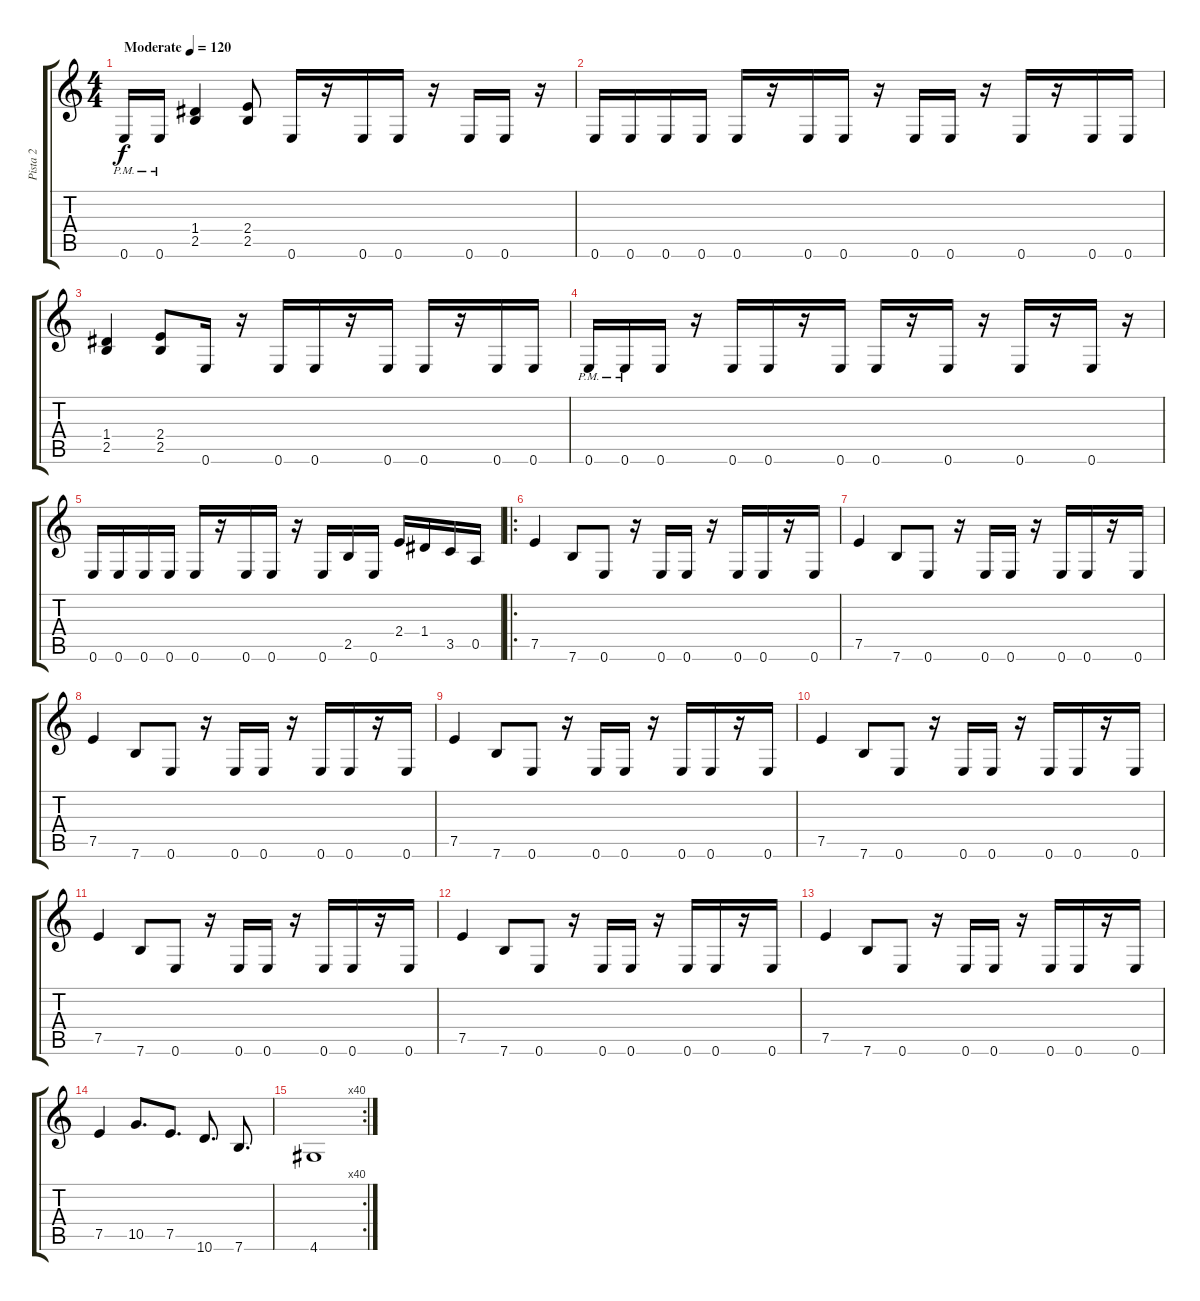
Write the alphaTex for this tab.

\track ("Pista 2" "Pista 2") {instrument distortionguitar}
\staff {score tabs}
\tuning (E4 B3 G3 D3 A2 E2) {hide}
\ts (4 4)
\tempo (120 "Moderate")
\clef g2
\ks c
0.6{pm}.16{dy f instrument distortionguitar} 0.6{pm}.16 (1.4 2.5).4 (2.4 2.5).8 0.6.16 r.16 0.6.16 0.6.16 r.16 0.6.16 0.6.16 r.16 |
0.6.16 0.6.16 0.6.16 0.6.16 0.6.16 r.16 0.6.16 0.6.16 r.16 0.6.16 0.6.16 r.16 0.6.16 r.16 0.6.16 0.6.16 |
(1.4 2.5).4 (2.4 2.5).8 0.6.16 r.16 0.6.16 0.6.16 r.16 0.6.16 0.6.16 r.16 0.6.16 0.6.16 |
0.6{pm}.16 0.6{pm}.16 0.6.16 r.16 0.6.16 0.6.16 r.16 0.6.16 0.6.16 r.16 0.6.16 r.16 0.6.16 r.16 0.6.16 r.16 |
0.6.16 0.6.16 0.6.16 0.6.16 0.6.16 r.16 0.6.16 0.6.16 r.16 0.6.16 2.5.16 0.6.16 2.4.16 1.4.16 3.5.16 0.5.16 |
\ro
7.5.4 7.6.8 0.6.8 r.16 0.6.16 0.6.16 r.16 0.6.16 0.6.16 r.16 0.6.16 |
7.5.4 7.6.8 0.6.8 r.16 0.6.16 0.6.16 r.16 0.6.16 0.6.16 r.16 0.6.16 |
7.5.4 7.6.8 0.6.8 r.16 0.6.16 0.6.16 r.16 0.6.16 0.6.16 r.16 0.6.16 |
7.5.4 7.6.8 0.6.8 r.16 0.6.16 0.6.16 r.16 0.6.16 0.6.16 r.16 0.6.16 |
7.5.4 7.6.8 0.6.8 r.16 0.6.16 0.6.16 r.16 0.6.16 0.6.16 r.16 0.6.16 |
7.5.4 7.6.8 0.6.8 r.16 0.6.16 0.6.16 r.16 0.6.16 0.6.16 r.16 0.6.16 |
7.5.4 7.6.8 0.6.8 r.16 0.6.16 0.6.16 r.16 0.6.16 0.6.16 r.16 0.6.16 |
7.5.4 7.6.8 0.6.8 r.16 0.6.16 0.6.16 r.16 0.6.16 0.6.16 r.16 0.6.16 |
7.5.4 10.5.8{d} 7.5.8{d} 10.6.8{d} 7.6.8{d} |
\rc 40
4.6.1
